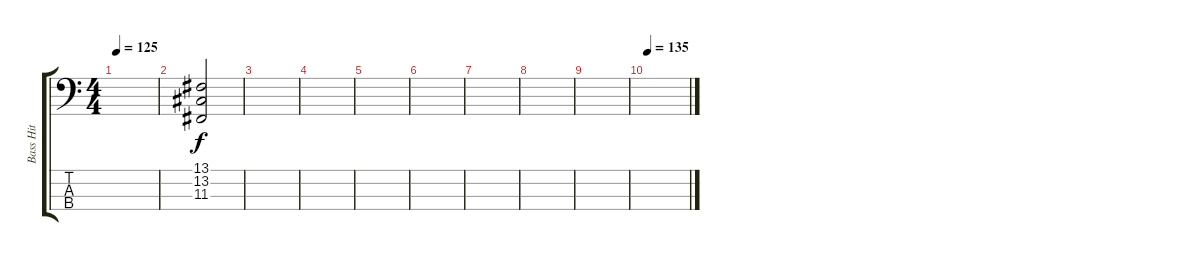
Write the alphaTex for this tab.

\track ("Bass Hit" "Bass Hit") {instrument synthdrum}
\staff {score tabs}
\tuning (F2 C2 G1 C1) {hide}
\ts (4 4)
\tempo 125
\clef f4
\ks c
|
(13.1 13.2 11.3).2 |
|
|
|
|
|
|
|
\tempo 135
